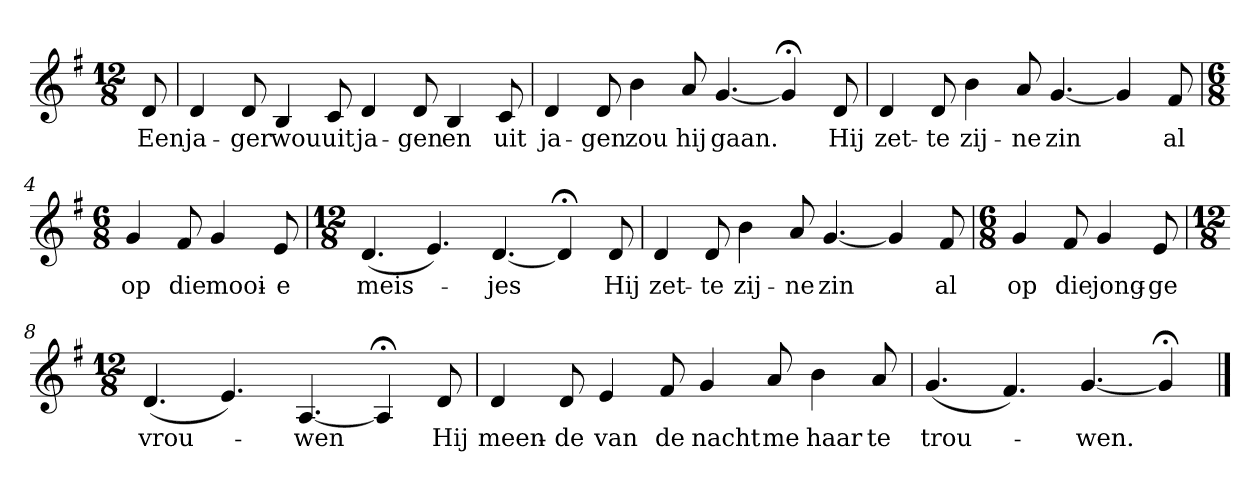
**kern	**text
*part1	*part1
*staff1	*staff1
*k[f#]	*
*G:	*
*M12/8	*
*MM120	*
=	=
8d	Een
=1	=1
4d	ja-
8d	-ger
4B	wou
8c	uit
4d	ja-
8d	-gen
4B	en
8c	uit
=2	=2
4d	ja-
8d	-gen
4b	zou
8a	hij
[4.g	gaan.
4g;<]	.
8d	Hij
=3	=3
4d	zet-
8d	-te
4b	zij-
8a	-ne
[4.g	zin
4g]	.
8f#	al
=4	=4
*M6/8	*
4g	op
8f#	die
4g	mooi-
8e	-e
=5	=5
*M12/8	*
(4.d	meis-
4.e)	.
[4.d	-jes
4d;<]	.
8d	Hij
=6	=6
4d	zet-
8d	-te
4b	zij-
8a	-ne
[4.g	zin
4g]	.
8f#	al
=7	=7
*M6/8	*
4g	op
8f#	die
4g	jong-
8e	-ge
=8	=8
*M12/8	*
(4.d	vrou-
4.e)	.
[4.A	-wen
4A;<]	.
8d	Hij
=9	=9
4d	meen-
8d	-de
4e	van
8f#	de
4g	nacht
8a	me
4b	haar
8a	te
=10	=10
(4.g	trou-
4.f#)	.
[4.g	-wen.
4g;<]	.
==	==
*-	*-
